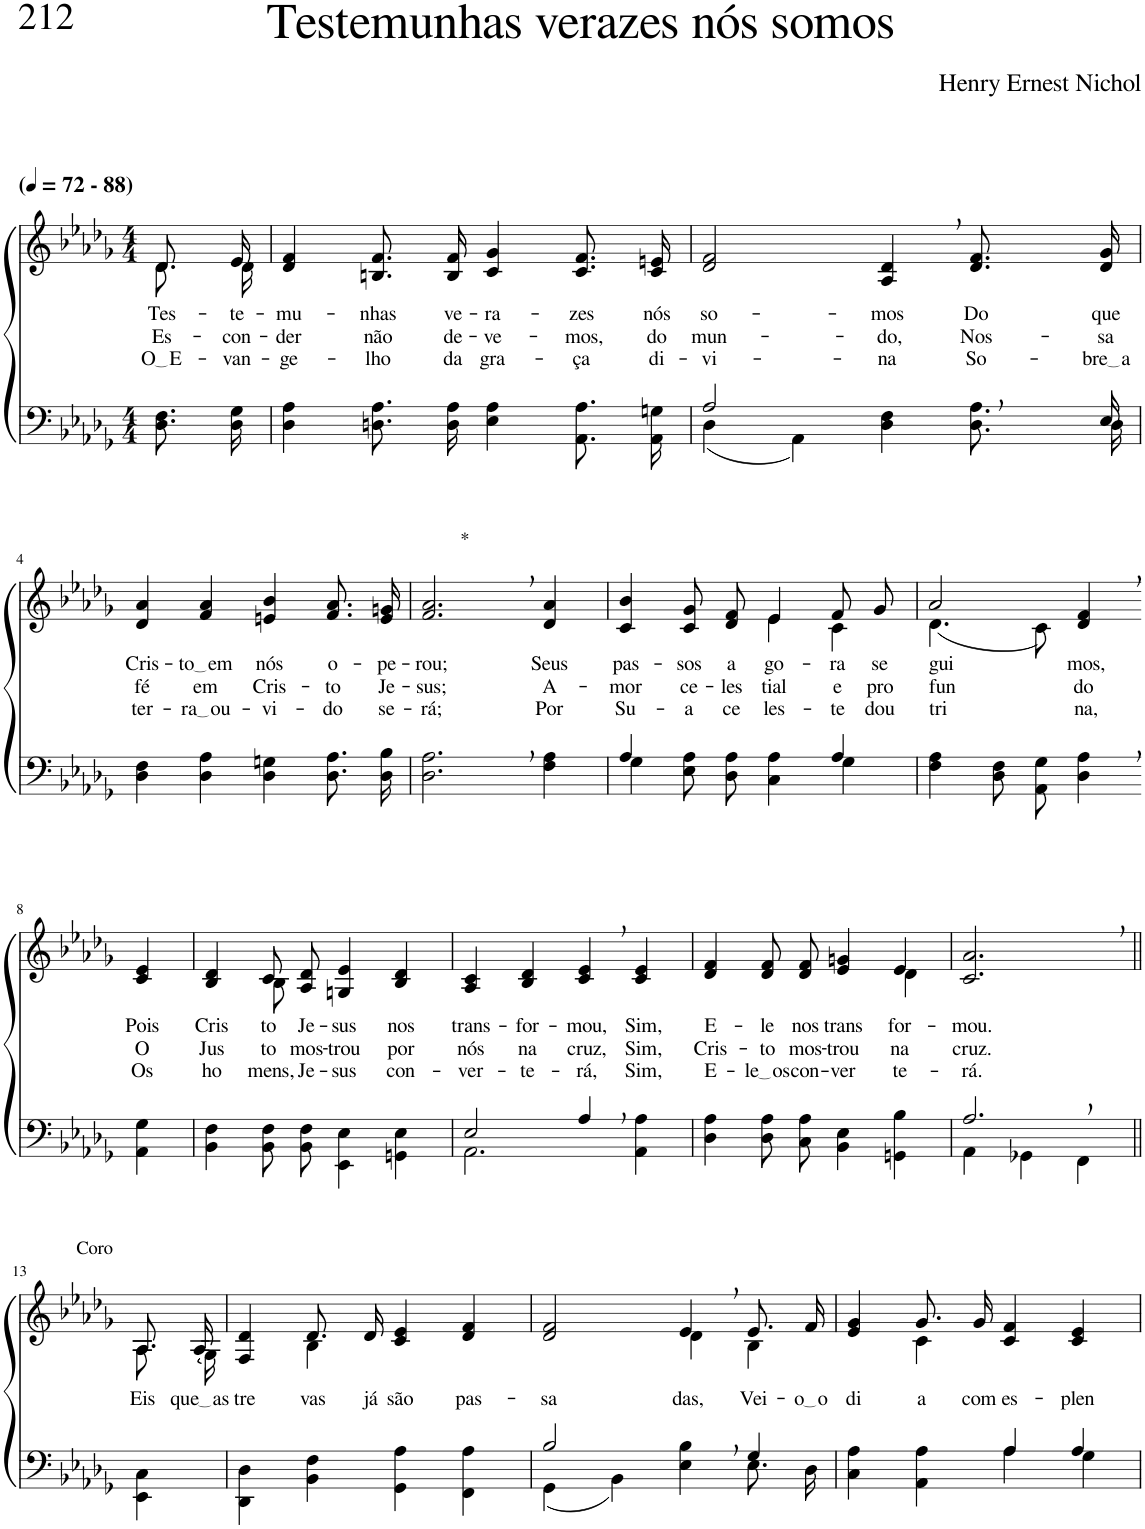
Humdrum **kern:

**kern	**kern	**text	**text	**text
*part2	*part1	*part1	*part1	*part1
*staff2	*staff1	*staff1	*staff1	*staff1
*I"Parte III e IV	*I"Parte I e II	*	*	*
*clefF4	*clefG2	*	*	*
*Trd-1c-2	*Trd-1c-2	*	*	*
*k[b-e-a-d-g-]	*k[b-e-a-d-g-]	*	*	*
*M4/4	*M4/4	*	*	*
*MM72	*MM72	*	*	*
=1	=1	=1	=1	=1
*	*^	*	*	*
!	!LO:TX:a:B:t=(	!	!	!	!
!	!LO:TX:a:B:t=- 88)	!	!	!	!
!	!	!	!LO:LY:b	!LO:LY:b	!LO:LY:b
8.D-\ 8.F\L	8.d-/L	8.d-\L	Tes-	Es-	O E
!	!	!	!LO:LY:b	!LO:LY:b	!LO:LY:b
16D-\ 16G-\Jk	16e-/Jk	16d-\Jk	-te-	-con-	-van-
=2	=2	=2	=2	=2	=2
!	!	!	!LO:LY:b	!LO:LY:b	!LO:LY:b
*	*v	*v	*	*	*
4D-\ 4A-\	4d-/ 4f/	-mu-	-der	-ge-
!	!	!LO:LY:b	!LO:LY:b	!LO:LY:b
8.Dn\ 8.A-\L	8.Bn/ 8.f/L	-nhas	não	-lho
!	!	!LO:LY:b	!LO:LY:b	!LO:LY:b
16D\ 16A-\Jk	16B/ 16f/Jk	ve-	de-	da
!	!	!LO:LY:b	!LO:LY:b	!LO:LY:b
4E-\ 4A-\	4c/ 4g-/	-ra-	-ve-	gra-
!	!	!LO:LY:b	!LO:LY:b	!LO:LY:b
8.AA-\ 8.A-\L	8.c/ 8.f/L	-zes	-mos,	-ça
!	!	!LO:LY:b	!LO:LY:b	!LO:LY:b
16AA-\ 16Gn\Jk	16c/ 16en/Jk	nós	do	di-
=3	=3	=3	=3	=3
*^	*	*	*	*
!	!	!	!LO:LY:b	!LO:LY:b	!LO:LY:b
2A-/	(4D-\	2d-/ 2f/	so-	mun-	-vi-
.	4AA-\)	.	.	.	.
!	!	!	!LO:LY:b	!LO:LY:b	!LO:LY:b
4..ryy	4D-\ 4F\	4A-/, 4d-/,	-mos	-do,	-na
!	!	!	!LO:LY:b	!LO:LY:b	!LO:LY:b
.	8.D-\ 8.A-\L	8.d-/ 8.f/L	Do	Nos-	So-
!	!	!	!LO:LY:b	!LO:LY:b	!LO:LY:b
16E-/	16D-\Jk	16d-/ 16g-/Jk	que	-sa	bre a
!!LO:LB:g=z
=4	=4	=4	=4	=4	=4
!	!	!	!LO:LY:b	!LO:LY:b	!LO:LY:b
*v	*v	*	*	*	*
4D-\ 4F\	4d-/ 4a-/	Cris-	fé	ter-
!	!	!LO:LY:b	!LO:LY:b	!LO:LY:b
4D-\ 4A-\	4f/ 4a-/	to em	em	ra ou
!	!	!LO:LY:b	!LO:LY:b	!LO:LY:b
4D-\ 4Gn\	4en/ 4b-/	nós	Cris-	-vi-
!	!	!LO:LY:b	!LO:LY:b	!LO:LY:b
8.D-\ 8.A-\L	8.f/ 8.a-/L	o-	-to	-do
!	!	!LO:LY:b	!LO:LY:b	!LO:LY:b
16D-\ 16B-\Jk	16e/ 16gn/Jk	-pe-	Je-	se-
=5	=5	=5	=5	=5
!	!LO:TX:a:t=*	!	!	!
!	!	!LO:LY:b	!LO:LY:b	!LO:LY:b
2.D-\, 2.A-\,	2.f/, 2.a-/,	-rou;	-sus;	-rá;
!	!	!LO:LY:b	!LO:LY:b	!LO:LY:b
4F\ 4A-\	4d-/ 4a-/	Seus	A-	Por
=6	=6	=6	=6	=6
*^	*	*	*	*
!	!	!	!LO:LY:b	!LO:LY:b	!LO:LY:b
*	*	*^	*	*	*
4A-/	4G-\	4c/ 4b-/	2ryy	pas-	-mor	Su-
!	!	!	!	!LO:LY:b	!LO:LY:b	!LO:LY:b
2ryy	8E-\ 8A-\L	8c/ 8g-/L	.	-sos	ce-	-a
!	!	!	!	!LO:LY:b	!LO:LY:b	!LO:LY:b
.	8D-\ 8A-\J	8d-/ 8f/J	.	a-	-les-	ce-
!	!	!	!	!LO:LY:b	!LO:LY:b	!LO:LY:b
.	4C\ 4A-\	4e-/	4e-\	-go-	-tial	-les-
!	!	!	!	!LO:LY:b	!LO:LY:b	!LO:LY:b
4A-/	4G-\	8f/L	4c\	-ra	e	-te
!	!	!	!	!LO:LY:b	!LO:LY:b	!LO:LY:b
.	.	8g-/J	.	se-	pro-	dou-
*v	*v	*	*	*	*	*
=7	=7	=7	=7	=7	=7
!	!	!	!LO:LY:b	!LO:LY:b	!LO:LY:b
4F\ 4A-\	2a-/	(4.d-\	-gui-	-fun-	-tri-
8D-\ 8F\L	.	.	.	.	.
8AA-\ 8G-\J	.	8c\)	.	.	.
!	!	!	!LO:LY:b	!LO:LY:b	!LO:LY:b
4D-\, 4A-\,	4d-/, 4f/,	4ryy	-mos,	-do	-na,
!!LO:LB:g=z
=8-	=8-	=8-	=8-	=8-	=8-
!	!	!	!LO:LY:b	!LO:LY:b	!LO:LY:b
*	*v	*v	*	*	*
4AA-\ 4G-\	4c/ 4e-/	Pois	O	Os
=9	=9	=9	=9	=9
!	!	!LO:LY:b	!LO:LY:b	!LO:LY:b
*	*^	*	*	*
4BB-\ 4F\	4B-/ 4d-/	4ryy	Cris-	Jus-	ho-
!	!	!	!LO:LY:b	!LO:LY:b	!LO:LY:b
8BB-\ 8F\L	8c/L	8B-\	-to	-to	-mens,
!	!	!	!LO:LY:b	!LO:LY:b	!LO:LY:b
8BB-\ 8F\J	8A-/ 8d-/J	2ryy	Je-	mos-	Je-
!	!	!	!LO:LY:b	!LO:LY:b	!LO:LY:b
4EE-\ 4E-\	4Gn/ 4e-/	.	-sus	-trou	-sus
!	!	!	!LO:LY:b	!LO:LY:b	!LO:LY:b
4GGn\ 4E-\	4B-/ 4d-/	.	nos	por	con-
.	.	8ryy	.	.	.
=10	=10	=10	=10	=10	=10
*^	*	*	*	*	*
!	!	!	!	!LO:LY:b	!LO:LY:b	!LO:LY:b
*	*	*v	*v	*	*	*
2E-/	2.AA-\	4A-/ 4c/	trans-	nós	-ver-
!	!	!	!LO:LY:b	!LO:LY:b	!LO:LY:b
.	.	4B-/ 4d-/	-for-	na	-te-
!	!	!	!LO:LY:b	!LO:LY:b	!LO:LY:b
4A-,/	.	4c/, 4e-/,	-mou,	cruz,	-rá,
!	!	!	!LO:LY:b	!LO:LY:b	!LO:LY:b
4ryy	4AA-\ 4A-\	4c/ 4e-/	Sim,	Sim,	Sim,
=11	=11	=11	=11	=11	=11
!	!	!	!LO:LY:b	!LO:LY:b	!LO:LY:b
*v	*v	*^	*	*	*
4D-\ 4A-\	4d-/ 4f/	2.ryy	E-	Cris-	E-
!	!	!	!LO:LY:b	!LO:LY:b	!LO:LY:b
8D-\ 8A-\L	8d-/ 8f/L	.	-le	-to	le os
!	!	!	!LO:LY:b	!LO:LY:b	!LO:LY:b
8C\ 8A-\J	8d-/ 8f/J	.	nos	mos-	con-
!	!	!	!LO:LY:b	!LO:LY:b	!LO:LY:b
4BB-\ 4E-\	4e-/ 4gn/	.	trans-	-trou	-ver-
!	!	!	!LO:LY:b	!LO:LY:b	!LO:LY:b
4GGn\ 4B-\	4e-/	4d-\	-for-	na	-te-
=12	=12	=12	=12	=12	=12
*^	*	*	*	*	*
!	!	!	!	!LO:LY:b	!LO:LY:b	!LO:LY:b
*	*	*v	*v	*	*	*
2.A-,/	4AA-\	2.c/, 2.a-/,	-mou.	cruz.	-rá.
.	4GG-X\	.	.	.	.
.	4FF\	.	.	.	.
!!LO:LB:g=z
=13||	=13||	=13||	=13||	=13||	=13||
*	*	*^	*	*	*
!	!	!LO:TX:a:t=Coro	!	!	!	!
!	!	!	!	!LO:LY:b	!	!
*v	*v	*	*	*	*	*
4EE-\ 4C\	8.A-/L	8.A-\L	Eis	.	.
!	!	!	!LO:LY:b	!	!
.	16A-/Jk	16G-\Jk	que as	.	.
=14	=14	=14	=14	=14	=14
!	!	!	!LO:LY:b	!	!
4DD-\ 4D-\	4F/ 4d-/	4ryy	tre-	.	.
!	!	!	!LO:LY:b	!	!
4BB-\ 4F\	8.d-/L	4B-\	-vas	.	.
!	!	!	!LO:LY:b	!	!
.	16d-/Jk	.	já	.	.
!	!	!	!LO:LY:b	!	!
4GG-\ 4A-\	4c/ 4e-/	2ryy	são	.	.
!	!	!	!LO:LY:b	!	!
4FF\ 4A-\	4d-/ 4f/	.	pas-	.	.
=15	=15	=15	=15	=15	=15
*^	*	*	*	*	*
!	!	!	!	!LO:LY:b	!	!
2B-/	(4GG-\	2d-/ 2f/	2ryy	-sa-	.	.
.	4BB-\)	.	.	.	.	.
!	!	!	!	!LO:LY:b	!	!
4ryy	4E-\ 4B-\	4e-,/	4d-\	-das,	.	.
!	!	!	!	!LO:LY:b	!	!
4G-/	8.E-\L	8.e-/L	4B-\	Vei-	.	.
!	!	!	!	!LO:LY:b	!	!
.	16D-\Jk	16f/Jk	.	o o	.	.
=16	=16	=16	=16	=16	=16	=16
!	!	!	!	!LO:LY:b	!	!
2ryy	4C\ 4A-\	4e-/ 4g-/	4ryy	di-	.	.
!	!	!	!	!LO:LY:b	!	!
.	4AA-\ 4A-\	8.g-/L	4c\	-a	.	.
!	!	!	!	!LO:LY:b	!	!
.	.	16g-/Jk	.	com	.	.
!	!	!	!	!LO:LY:b	!	!
4A-/	4A-\	4c/ 4f/	2ryy	es-	.	.
!	!	!	!	!LO:LY:b	!	!
4A-/	4G-\	4c/ 4e-/	.	-plen-	.	.
*v	*v	*	*	*	*	*
*	*v	*v	*	*	*
=	=	=	=	=
*-	*-	*-	*-	*-
